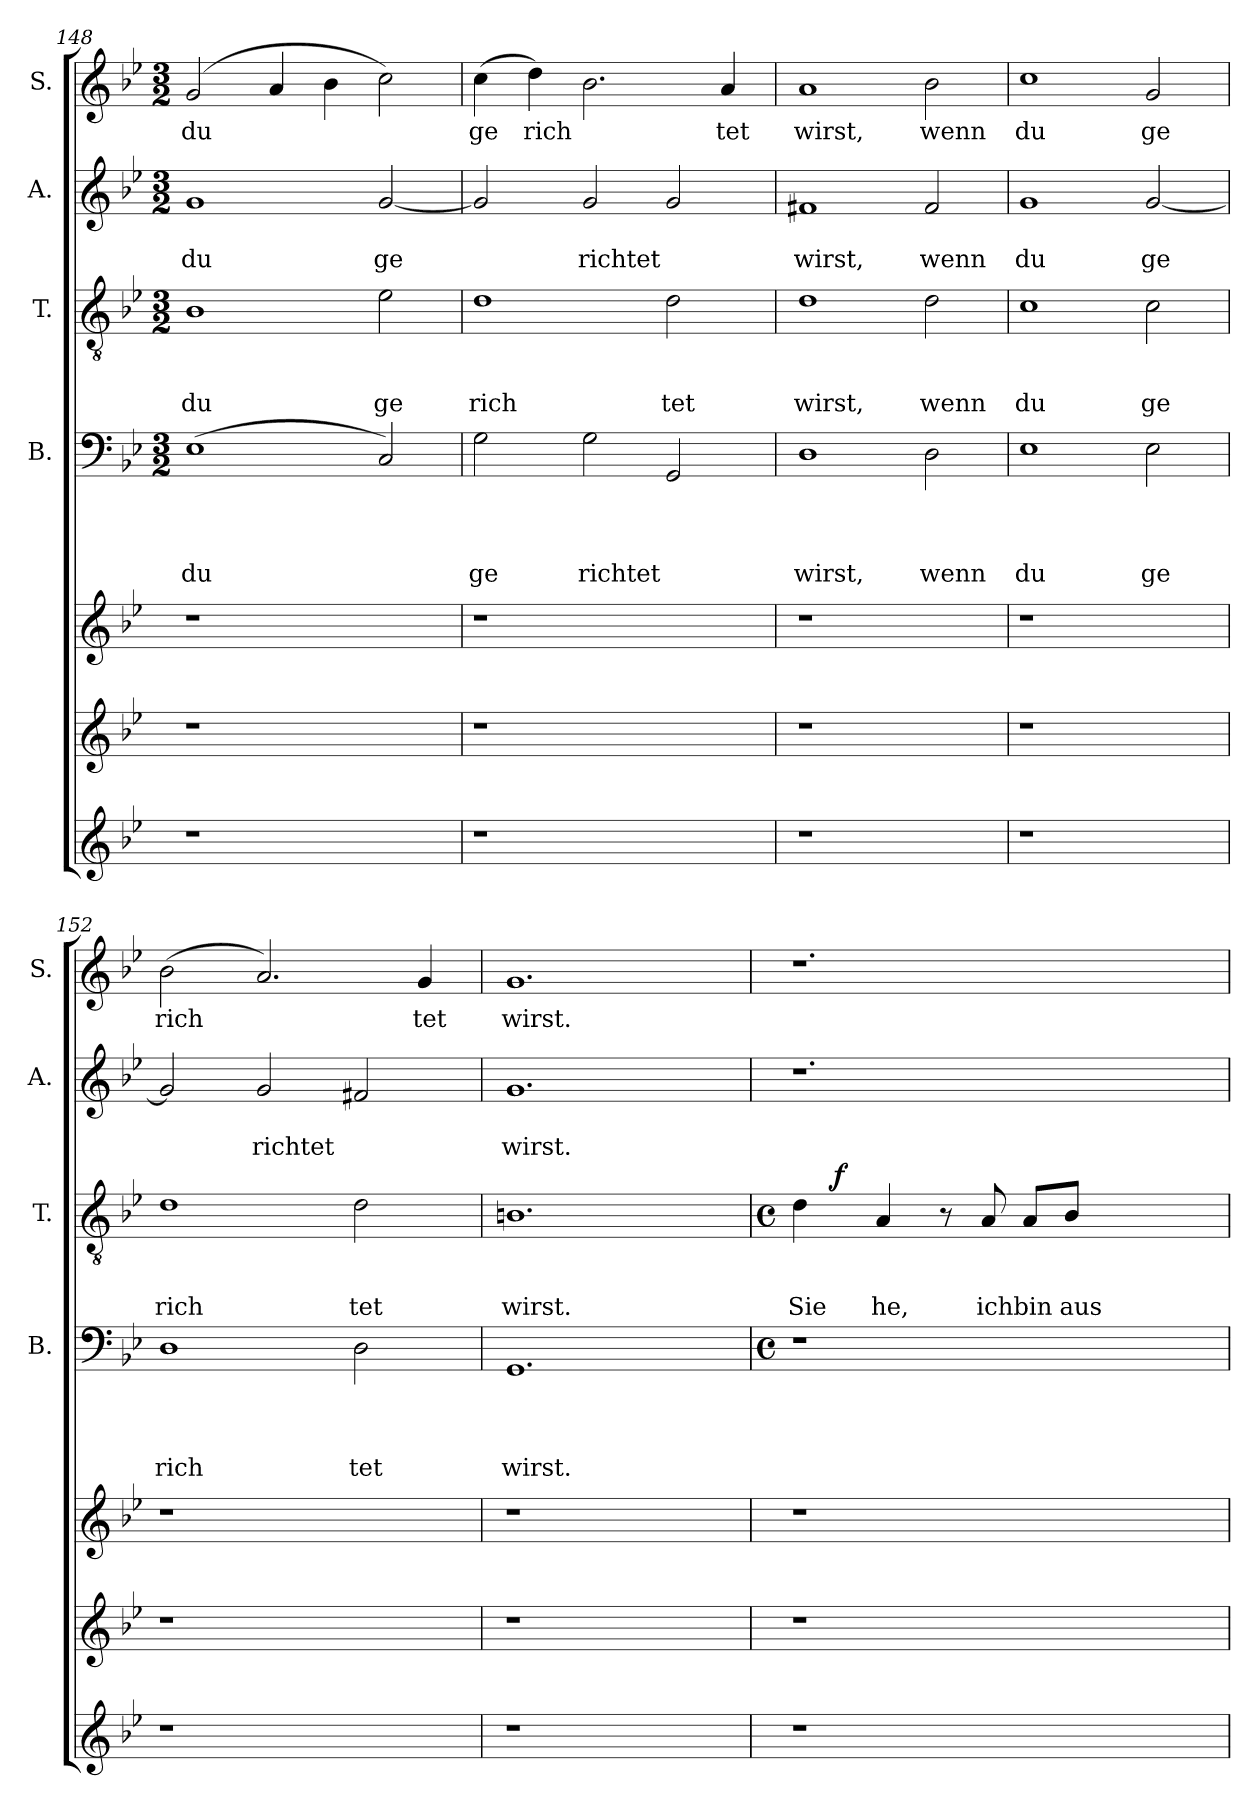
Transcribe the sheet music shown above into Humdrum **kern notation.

**kern	**kern	**kern	**kern	**text	**text	**text	**text	**kern	**text	**text	**text	**dynam	**kern	**text	**text	**kern	**text
*part7	*part6	*part5	*part4	*part4	*part4	*part4	*part4	*part3	*part3	*part3	*part3	*part3	*part2	*part2	*part2	*part1	*part1
*staff7	*staff6	*staff5	*staff4	*staff4	*staff4	*staff4	*staff4	*staff3	*staff3	*staff3	*staff3	*staff3	*staff2	*staff2	*staff2	*staff1	*staff1
*	*	*	*I"B.	*	*	*	*	*I"T.	*	*	*	*	*I"A.	*	*	*I"S.	*
*	*	*	*I'B.	*	*	*	*	*I'T.	*	*	*	*	*I'A.	*	*	*I'S.	*
*clefG2	*clefG2	*clefG2	*clefF4	*	*	*	*	*clefGv2	*	*	*	*	*clefG2	*	*	*clefG2	*
*k[b-e-]	*k[b-e-]	*k[b-e-]	*k[b-e-]	*	*	*	*	*k[b-e-]	*	*	*	*	*k[b-e-]	*	*	*k[b-e-]	*
*B-:	*B-:	*B-:	*B-:	*	*	*	*	*B-:	*	*	*	*	*B-:	*	*	*B-:	*
*	*	*	*M3/2	*	*	*	*	*M3/2	*	*	*	*	*M3/2	*	*	*M3/2	*
=148	=148	=148	=148	=148	=148	=148	=148	=148	=148	=148	=148	=148	=148	=148	=148	=148	=148
!	!	!	!	!	!	!	!LO:LY:b	!	!	!	!LO:LY:b	!	!	!	!LO:LY:b	!	!LO:LY:b
1r	1r	1r	(>1E-	.	.	.	du	1B-	.	.	du	.	1g	.	du	(2g/	du
.	.	.	.	.	.	.	.	.	.	.	.	.	.	.	.	4a/	.
.	.	.	.	.	.	.	.	.	.	.	.	.	.	.	.	4b-\	.
!	!	!	!	!	!	!	!	!	!	!	!LO:LY:b	!	!	!	!LO:LY:b	!	!
2ryy	2ryy	2ryy	2C/)	.	.	.	.	2e-\	.	.	ge	.	[<2g/	.	ge	2cc\)	.
=149	=149	=149	=149	=149	=149	=149	=149	=149	=149	=149	=149	=149	=149	=149	=149	=149	=149
!	!	!	!	!	!	!	!LO:LY:b	!	!	!	!LO:LY:b	!	!	!	!	!	!LO:LY:b
1r	1r	1r	2G\	.	.	.	ge	1d	.	.	rich	.	2g/]	.	.	(>4cc\	ge
!	!	!	!	!	!	!	!	!	!	!	!	!	!	!	!	!	!LO:LY:b
.	.	.	.	.	.	.	.	.	.	.	.	.	.	.	.	4dd\)	rich
!	!	!	!	!	!	!	!LO:LY:b	!	!	!	!	!	!	!	!LO:LY:b	!	!
.	.	.	2G\	.	.	.	richtet	.	.	.	.	.	2g/	.	richtet	2.b-\	.
!	!	!	!	!	!	!	!	!	!	!	!LO:LY:b	!	!	!	!	!	!
2ryy	2ryy	2ryy	2GG/	.	.	.	.	2d\	.	.	tet	.	2g/	.	.	.	.
!	!	!	!	!	!	!	!	!	!	!	!	!	!	!	!	!	!LO:LY:b
.	.	.	.	.	.	.	.	.	.	.	.	.	.	.	.	4a/	tet
=150	=150	=150	=150	=150	=150	=150	=150	=150	=150	=150	=150	=150	=150	=150	=150	=150	=150
!	!	!	!	!	!	!	!LO:LY:b	!	!	!	!LO:LY:b	!	!	!	!LO:LY:b	!	!LO:LY:b
1r	1r	1r	1D	.	.	.	wirst,	1d	.	.	wirst,	.	1f#X	.	wirst,	1a	wirst,
!	!	!	!	!	!	!	!LO:LY:b	!	!	!	!LO:LY:b	!	!	!	!LO:LY:b	!	!LO:LY:b
2ryy	2ryy	2ryy	2D\	.	.	.	wenn	2d\	.	.	wenn	.	2f#/	.	wenn	2b-\	wenn
=151	=151	=151	=151	=151	=151	=151	=151	=151	=151	=151	=151	=151	=151	=151	=151	=151	=151
!	!	!	!	!	!	!	!LO:LY:b	!	!	!	!LO:LY:b	!	!	!	!LO:LY:b	!	!LO:LY:b
1r	1r	1r	1E-	.	.	.	du	1c	.	.	du	.	1g	.	du	1cc	du
!	!	!	!	!	!	!	!LO:LY:b	!	!	!	!LO:LY:b	!	!	!	!LO:LY:b	!	!LO:LY:b
2ryy	2ryy	2ryy	2E-\	.	.	.	ge	2c\	.	.	ge	.	[<2g/	.	ge	2g/	ge
=152	=152	=152	=152	=152	=152	=152	=152	=152	=152	=152	=152	=152	=152	=152	=152	=152	=152
!	!	!	!	!	!	!	!LO:LY:b	!	!	!	!LO:LY:b	!	!	!	!	!	!LO:LY:b
1r	1r	1r	1D	.	.	.	rich	1d	.	.	rich	.	2g/]	.	.	(>2b-\	rich
!	!	!	!	!	!	!	!	!	!	!	!	!	!	!	!LO:LY:b	!	!
.	.	.	.	.	.	.	.	.	.	.	.	.	2g/	.	richtet	2.a/)	.
!	!	!	!	!	!	!	!LO:LY:b	!	!	!	!LO:LY:b	!	!	!	!	!	!
2ryy	2ryy	2ryy	2D\	.	.	.	tet	2d\	.	.	tet	.	2f#X/	.	.	.	.
!	!	!	!	!	!	!	!	!	!	!	!	!	!	!	!	!	!LO:LY:b
.	.	.	.	.	.	.	.	.	.	.	.	.	.	.	.	4g/	tet
=153	=153	=153	=153	=153	=153	=153	=153	=153	=153	=153	=153	=153	=153	=153	=153	=153	=153
!	!	!	!	!	!	!	!LO:LY:b	!	!	!	!LO:LY:b	!	!	!	!LO:LY:b	!	!LO:LY:b
1r	1r	1r	1.GG	.	.	.	wirst.	1.Bn	.	.	wirst.	.	1.g	.	wirst.	1.g	wirst.
2ryy	2ryy	2ryy	.	.	.	.	.	.	.	.	.	.	.	.	.	.	.
!!LO:LB:g=z
=154	=154	=154	=154	=154	=154	=154	=154	=154	=154	=154	=154	=154	=154	=154	=154	=154	=154
*	*	*	*M4/4	*	*	*	*	*M4/4	*	*	*	*	*	*	*	*	*
*	*	*	*met(c)	*	*	*	*	*met(c)	*	*	*	*	*	*	*	*	*
!	!	!	!	!	!	!	!	!LO:TX:a:B:t=V.	!	!	!	!	!	!	!	!	!
!	!	!	!	!	!	!	!	!	!	!	!LO:LY:b	!	!	!	!	!	!
*	*	*	*	*	*	*	*	*^	*	*	*	*	*	*	*	*	*
1r	1r	1r	1r	.	.	.	.	4d\	8ryy	.	.	Sie	.	1.r	.	.	1.r	.
!	!	!	!	!	!	!	!	!	!	!	!	!	!LO:DY:a	!	!	!	!	!
.	.	.	.	.	.	.	.	.	1ryy	.	.	.	f	.	.	.	.	.
!	!	!	!	!	!	!	!	!	!	!	!	!LO:LY:b	!	!	!	!	!	!
.	.	.	.	.	.	.	.	4A</	.	.	.	he,	.	.	.	.	.	.
.	.	.	.	.	.	.	.	8r	.	.	.	.	.	.	.	.	.	.
!	!	!	!	!	!	!	!	!	!	!	!	!LO:LY:b	!	!	!	!	!	!
.	.	.	.	.	.	.	.	8A/	.	.	.	ichbin	.	.	.	.	.	.
.	.	.	.	.	.	.	.	8A/L	.	.	.	.	.	.	.	.	.	.
!	!	!	!	!	!	!	!	!	!	!	!	!LO:LY:b	!	!	!	!	!	!
.	.	.	.	.	.	.	.	8B-/J	.	.	.	aus	.	.	.	.	.	.
2ryy	2ryy	2ryy	2ryy	.	.	.	.	2ryy	.	.	.	.	.	.	.	.	.	.
.	.	.	.	.	.	.	.	.	4.ryy	.	.	.	.	.	.	.	.	.
*	*	*	*	*	*	*	*	*v	*v	*	*	*	*	*	*	*	*	*
=	=	=	=	=	=	=	=	=	=	=	=	=	=	=	=	=	=
*-	*-	*-	*-	*-	*-	*-	*-	*-	*-	*-	*-	*-	*-	*-	*-	*-	*-
